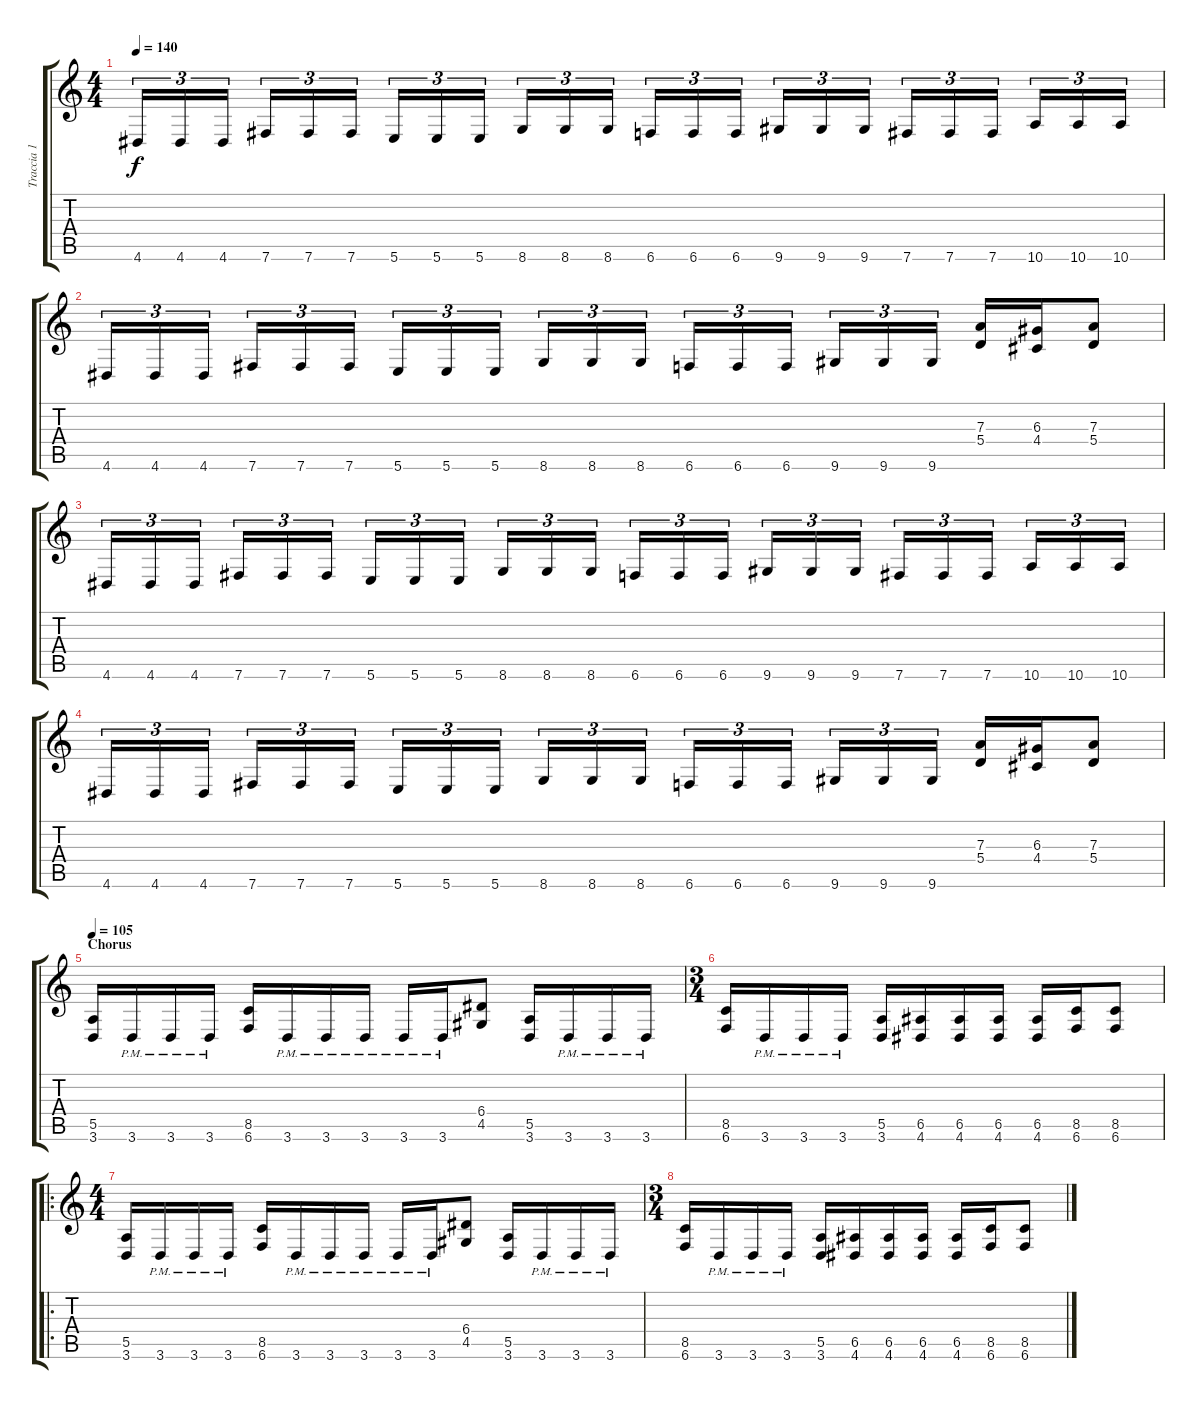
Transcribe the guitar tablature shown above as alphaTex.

\track ("Traccia 1" "Traccia 1") {instrument distortionguitar}
\staff {score tabs}
\tuning (B3 Gb3 D3 A2 E2 B1) {hide}
\ts (4 4)
\tempo 140
\clef g2
\ks c
4.6.16{tu (3 2) dy f} 4.6.16{tu (3 2)} 4.6.16{tu (3 2)} 7.6.16{tu (3 2)} 7.6.16{tu (3 2)} 7.6.16{tu (3 2)} 5.6.16{tu (3 2)} 5.6.16{tu (3 2)} 5.6.16{tu (3 2)} 8.6.16{tu (3 2)} 8.6.16{tu (3 2)} 8.6.16{tu (3 2)} 6.6.16{tu (3 2)} 6.6.16{tu (3 2)} 6.6.16{tu (3 2)} 9.6.16{tu (3 2)} 9.6.16{tu (3 2)} 9.6.16{tu (3 2)} 7.6.16{tu (3 2)} 7.6.16{tu (3 2)} 7.6.16{tu (3 2)} 10.6.16{tu (3 2)} 10.6.16{tu (3 2)} 10.6.16{tu (3 2)} |
4.6.16{tu (3 2)} 4.6.16{tu (3 2)} 4.6.16{tu (3 2)} 7.6.16{tu (3 2)} 7.6.16{tu (3 2)} 7.6.16{tu (3 2)} 5.6.16{tu (3 2)} 5.6.16{tu (3 2)} 5.6.16{tu (3 2)} 8.6.16{tu (3 2)} 8.6.16{tu (3 2)} 8.6.16{tu (3 2)} 6.6.16{tu (3 2)} 6.6.16{tu (3 2)} 6.6.16{tu (3 2)} 9.6.16{tu (3 2)} 9.6.16{tu (3 2)} 9.6.16{tu (3 2)} (7.3 5.4).16 (6.3 4.4).16 (7.3 5.4).8 |
4.6.16{tu (3 2)} 4.6.16{tu (3 2)} 4.6.16{tu (3 2)} 7.6.16{tu (3 2)} 7.6.16{tu (3 2)} 7.6.16{tu (3 2)} 5.6.16{tu (3 2)} 5.6.16{tu (3 2)} 5.6.16{tu (3 2)} 8.6.16{tu (3 2)} 8.6.16{tu (3 2)} 8.6.16{tu (3 2)} 6.6.16{tu (3 2)} 6.6.16{tu (3 2)} 6.6.16{tu (3 2)} 9.6.16{tu (3 2)} 9.6.16{tu (3 2)} 9.6.16{tu (3 2)} 7.6.16{tu (3 2)} 7.6.16{tu (3 2)} 7.6.16{tu (3 2)} 10.6.16{tu (3 2)} 10.6.16{tu (3 2)} 10.6.16{tu (3 2)} |
4.6.16{tu (3 2)} 4.6.16{tu (3 2)} 4.6.16{tu (3 2)} 7.6.16{tu (3 2)} 7.6.16{tu (3 2)} 7.6.16{tu (3 2)} 5.6.16{tu (3 2)} 5.6.16{tu (3 2)} 5.6.16{tu (3 2)} 8.6.16{tu (3 2)} 8.6.16{tu (3 2)} 8.6.16{tu (3 2)} 6.6.16{tu (3 2)} 6.6.16{tu (3 2)} 6.6.16{tu (3 2)} 9.6.16{tu (3 2)} 9.6.16{tu (3 2)} 9.6.16{tu (3 2)} (7.3 5.4).16 (6.3 4.4).16 (7.3 5.4).8 |
\section ("" "Chorus")
\tempo 105
(5.5 3.6).16 3.6{pm}.16 3.6{pm}.16 3.6{pm}.16 (8.5 6.6).16 3.6{pm}.16 3.6{pm}.16 3.6{pm}.16 3.6{pm}.16 3.6{pm}.16 (6.4 4.5).8 (5.5 3.6).16 3.6{pm}.16 3.6{pm}.16 3.6{pm}.16 |
\ts (3 4)
(8.5 6.6).16 3.6{pm}.16 3.6{pm}.16 3.6{pm}.16 (5.5 3.6).16 (6.5 4.6).16 (6.5 4.6).16 (6.5 4.6).16 (6.5 4.6).16 (8.5 6.6).16 (8.5 6.6).8 |
\ro
\ts (4 4)
(5.5 3.6).16 3.6{pm}.16 3.6{pm}.16 3.6{pm}.16 (8.5 6.6).16 3.6{pm}.16 3.6{pm}.16 3.6{pm}.16 3.6{pm}.16 3.6{pm}.16 (6.4 4.5).8 (5.5 3.6).16 3.6{pm}.16 3.6{pm}.16 3.6{pm}.16 |
\ts (3 4)
(8.5 6.6).16 3.6{pm}.16 3.6{pm}.16 3.6{pm}.16 (5.5 3.6).16 (6.5 4.6).16 (6.5 4.6).16 (6.5 4.6).16 (6.5 4.6).16 (8.5 6.6).16 (8.5 6.6).8
